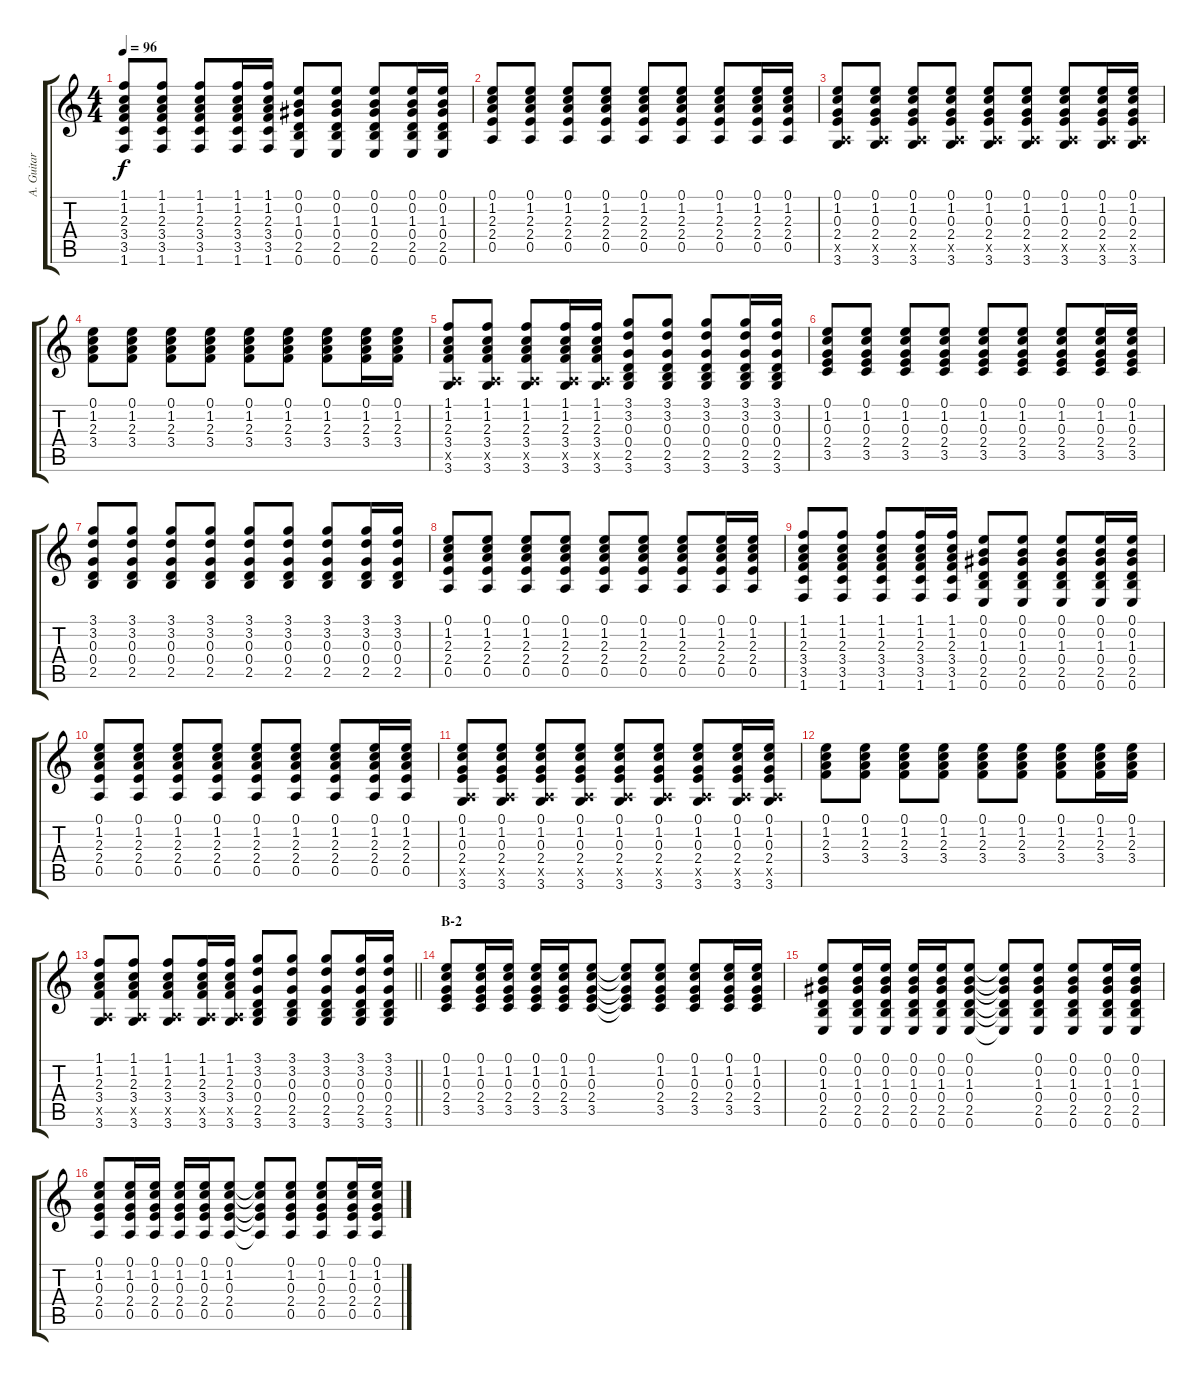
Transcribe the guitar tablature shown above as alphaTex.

\track ("A. Guitar" "A. Guitar") {instrument acousticguitarsteel}
\staff {score tabs}
\tuning (E4 B3 G3 D3 A2 E2) {hide}
\ts (4 4)
\tempo 96
\clef g2
\ks c
(1.1 1.2 2.3 3.4 3.5 1.6).8{dy f} (1.1 1.2 2.3 3.4 3.5 1.6).8 (1.1 1.2 2.3 3.4 3.5 1.6).8 (1.1 1.2 2.3 3.4 3.5 1.6).16 (1.1 1.2 2.3 3.4 3.5 1.6).16 (0.1 0.2 1.3 0.4 2.5 0.6).8 (0.1 0.2 1.3 0.4 2.5 0.6).8 (0.1 0.2 1.3 0.4 2.5 0.6).8 (0.1 0.2 1.3 0.4 2.5 0.6).16 (0.1 0.2 1.3 0.4 2.5 0.6).16 |
(0.1 1.2 2.3 2.4 0.5).8 (0.1 1.2 2.3 2.4 0.5).8 (0.1 1.2 2.3 2.4 0.5).8 (0.1 1.2 2.3 2.4 0.5).8 (0.1 1.2 2.3 2.4 0.5).8 (0.1 1.2 2.3 2.4 0.5).8 (0.1 1.2 2.3 2.4 0.5).8 (0.1 1.2 2.3 2.4 0.5).16 (0.1 1.2 2.3 2.4 0.5).16 |
(0.1 1.2 0.3 2.4 0.5{x} 3.6).8 (0.1 1.2 0.3 2.4 0.5{x} 3.6).8 (0.1 1.2 0.3 2.4 0.5{x} 3.6).8 (0.1 1.2 0.3 2.4 0.5{x} 3.6).8 (0.1 1.2 0.3 2.4 0.5{x} 3.6).8 (0.1 1.2 0.3 2.4 0.5{x} 3.6).8 (0.1 1.2 0.3 2.4 0.5{x} 3.6).8 (0.1 1.2 0.3 2.4 0.5{x} 3.6).16 (0.1 1.2 0.3 2.4 0.5{x} 3.6).16 |
(0.1 1.2 2.3 3.4).8 (0.1 1.2 2.3 3.4).8 (0.1 1.2 2.3 3.4).8 (0.1 1.2 2.3 3.4).8 (0.1 1.2 2.3 3.4).8 (0.1 1.2 2.3 3.4).8 (0.1 1.2 2.3 3.4).8 (0.1 1.2 2.3 3.4).16 (0.1 1.2 2.3 3.4).16 |
(1.1 1.2 2.3 3.4 0.5{x} 3.6).8 (1.1 1.2 2.3 3.4 0.5{x} 3.6).8 (1.1 1.2 2.3 3.4 0.5{x} 3.6).8 (1.1 1.2 2.3 3.4 0.5{x} 3.6).16 (1.1 1.2 2.3 3.4 0.5{x} 3.6).16 (3.1 3.2 0.3 0.4 2.5 3.6).8 (3.1 3.2 0.3 0.4 2.5 3.6).8 (3.1 3.2 0.3 0.4 2.5 3.6).8 (3.1 3.2 0.3 0.4 2.5 3.6).16 (3.1 3.2 0.3 0.4 2.5 3.6).16 |
(0.1 1.2 0.3 2.4 3.5).8 (0.1 1.2 0.3 2.4 3.5).8 (0.1 1.2 0.3 2.4 3.5).8 (0.1 1.2 0.3 2.4 3.5).8 (0.1 1.2 0.3 2.4 3.5).8 (0.1 1.2 0.3 2.4 3.5).8 (0.1 1.2 0.3 2.4 3.5).8 (0.1 1.2 0.3 2.4 3.5).16 (0.1 1.2 0.3 2.4 3.5).16 |
(3.1 3.2 0.3 0.4 2.5).8 (3.1 3.2 0.3 0.4 2.5).8 (3.1 3.2 0.3 0.4 2.5).8 (3.1 3.2 0.3 0.4 2.5).8 (3.1 3.2 0.3 0.4 2.5).8 (3.1 3.2 0.3 0.4 2.5).8 (3.1 3.2 0.3 0.4 2.5).8 (3.1 3.2 0.3 0.4 2.5).16 (3.1 3.2 0.3 0.4 2.5).16 |
(0.1 1.2 2.3 2.4 0.5).8 (0.1 1.2 2.3 2.4 0.5).8 (0.1 1.2 2.3 2.4 0.5).8 (0.1 1.2 2.3 2.4 0.5).8 (0.1 1.2 2.3 2.4 0.5).8 (0.1 1.2 2.3 2.4 0.5).8 (0.1 1.2 2.3 2.4 0.5).8 (0.1 1.2 2.3 2.4 0.5).16 (0.1 1.2 2.3 2.4 0.5).16 |
(1.1 1.2 2.3 3.4 3.5 1.6).8 (1.1 1.2 2.3 3.4 3.5 1.6).8 (1.1 1.2 2.3 3.4 3.5 1.6).8 (1.1 1.2 2.3 3.4 3.5 1.6).16 (1.1 1.2 2.3 3.4 3.5 1.6).16 (0.1 0.2 1.3 0.4 2.5 0.6).8 (0.1 0.2 1.3 0.4 2.5 0.6).8 (0.1 0.2 1.3 0.4 2.5 0.6).8 (0.1 0.2 1.3 0.4 2.5 0.6).16 (0.1 0.2 1.3 0.4 2.5 0.6).16 |
(0.1 1.2 2.3 2.4 0.5).8 (0.1 1.2 2.3 2.4 0.5).8 (0.1 1.2 2.3 2.4 0.5).8 (0.1 1.2 2.3 2.4 0.5).8 (0.1 1.2 2.3 2.4 0.5).8 (0.1 1.2 2.3 2.4 0.5).8 (0.1 1.2 2.3 2.4 0.5).8 (0.1 1.2 2.3 2.4 0.5).16 (0.1 1.2 2.3 2.4 0.5).16 |
(0.1 1.2 0.3 2.4 0.5{x} 3.6).8 (0.1 1.2 0.3 2.4 0.5{x} 3.6).8 (0.1 1.2 0.3 2.4 0.5{x} 3.6).8 (0.1 1.2 0.3 2.4 0.5{x} 3.6).8 (0.1 1.2 0.3 2.4 0.5{x} 3.6).8 (0.1 1.2 0.3 2.4 0.5{x} 3.6).8 (0.1 1.2 0.3 2.4 0.5{x} 3.6).8 (0.1 1.2 0.3 2.4 0.5{x} 3.6).16 (0.1 1.2 0.3 2.4 0.5{x} 3.6).16 |
(0.1 1.2 2.3 3.4).8 (0.1 1.2 2.3 3.4).8 (0.1 1.2 2.3 3.4).8 (0.1 1.2 2.3 3.4).8 (0.1 1.2 2.3 3.4).8 (0.1 1.2 2.3 3.4).8 (0.1 1.2 2.3 3.4).8 (0.1 1.2 2.3 3.4).16 (0.1 1.2 2.3 3.4).16 |
\barLineRight lightlight
(1.1 1.2 2.3 3.4 0.5{x} 3.6).8 (1.1 1.2 2.3 3.4 0.5{x} 3.6).8 (1.1 1.2 2.3 3.4 0.5{x} 3.6).8 (1.1 1.2 2.3 3.4 0.5{x} 3.6).16 (1.1 1.2 2.3 3.4 0.5{x} 3.6).16 (3.1 3.2 0.3 0.4 2.5 3.6).8 (3.1 3.2 0.3 0.4 2.5 3.6).8 (3.1 3.2 0.3 0.4 2.5 3.6).8 (3.1 3.2 0.3 0.4 2.5 3.6).16 (3.1 3.2 0.3 0.4 2.5 3.6).16 |
\section ("" "B-2")
(0.1 1.2 0.3 2.4 3.5).8 (0.1 1.2 0.3 2.4 3.5).16 (0.1 1.2 0.3 2.4 3.5).16 (0.1 1.2 0.3 2.4 3.5).16 (0.1 1.2 0.3 2.4 3.5).16 (0.1 1.2 0.3 2.4 3.5).8 (0.1{t} 1.2{t} 0.3{t} 2.4{t} 3.5{t}).8 (0.1 1.2 0.3 2.4 3.5).8 (0.1 1.2 0.3 2.4 3.5).8 (0.1 1.2 0.3 2.4 3.5).16 (0.1 1.2 0.3 2.4 3.5).16 |
(0.1 0.2 1.3 0.4 2.5 0.6).8 (0.1 0.2 1.3 0.4 2.5 0.6).16 (0.1 0.2 1.3 0.4 2.5 0.6).16 (0.1 0.2 1.3 0.4 2.5 0.6).16 (0.1 0.2 1.3 0.4 2.5 0.6).16 (0.1 0.2 1.3 0.4 2.5 0.6).8 (0.1{t} 0.2{t} 1.3{t} 0.4{t} 2.5{t} 0.6{t}).8 (0.1 0.2 1.3 0.4 2.5 0.6).8 (0.1 0.2 1.3 0.4 2.5 0.6).8 (0.1 0.2 1.3 0.4 2.5 0.6).16 (0.1 0.2 1.3 0.4 2.5 0.6).16 |
(0.1 1.2 0.3 2.4 0.5).8 (0.1 1.2 0.3 2.4 0.5).16 (0.1 1.2 0.3 2.4 0.5).16 (0.1 1.2 0.3 2.4 0.5).16 (0.1 1.2 0.3 2.4 0.5).16 (0.1 1.2 0.3 2.4 0.5).8 (0.1{t} 1.2{t} 0.3{t} 2.4{t} 0.5{t}).8 (0.1 1.2 0.3 2.4 0.5).8 (0.1 1.2 0.3 2.4 0.5).8 (0.1 1.2 0.3 2.4 0.5).16 (0.1 1.2 0.3 2.4 0.5).16
